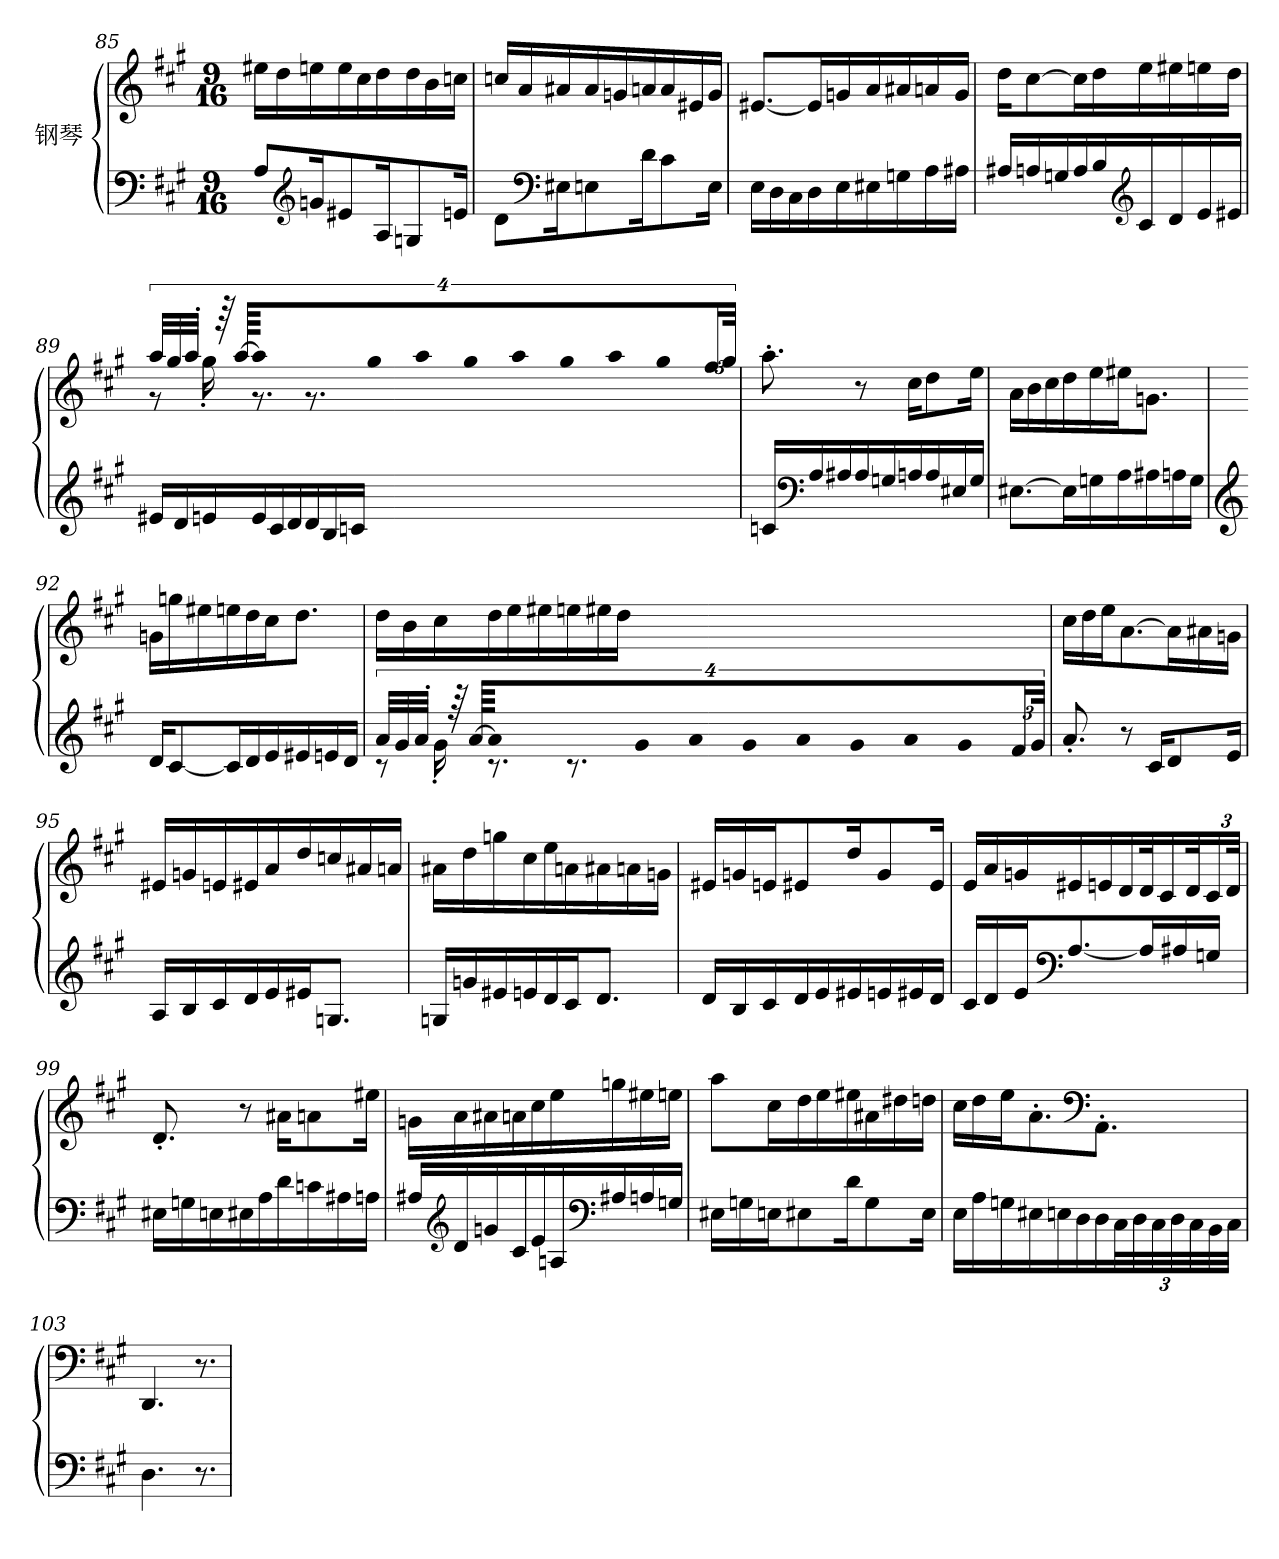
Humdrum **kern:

**kern	**kern
*part1	*part1
*staff2	*staff1
*I"钢琴	*
*clefF4	*clefG2
*k[f#c#g#]	*k[f#c#g#]
*M9/16	*M9/16
=85	=85
8A/L	16ee#X\LL
.	16dd\
*clefG2	*
16gn/K	16een\
8e#X/	16ee\
.	16cc#\
16A/K	16dd\
8Gn/	16dd\
.	16b\
16en/Jk	16ccn\JJ
=86	=86
8d\L	16ccn/LL
.	16a/
*clefF4	*
16E#X\K	16a#X/
8En\	16a#/
.	16gn/
16d\K	16an/
8c#\	16a/
.	16e#X/
16E\Jk	16g/JJ
!!LO:LB:g=z
=87	=87
16E\LL	[8.e#X/L
16D\	.
16C#\	.
16D\	16e#/L]
16E\	16gn/
16E#X\	16a/
16Gn\	16a#X/
16A\	16an/
16A#X\JJ	16g/JJ
=88	=88
16A#X/LL	16dd\KL
16An/	[8cc#\
16Gn/	.
16A/	16cc#\L]
16B/	16dd\
*clefG2	*
16c#/	16ee\
16d/	16ee#X\
16e/	16een\
16e#X/JJ	16dd\JJ
!!LO:PB:g=z
=89	=89
*	*^
16e#X/LL	64%3aa/LL	8r
.	64%3gg#/	.
16d/	.	.
.	64%3aa'/JJ	.
16en/	.	16gg#'\
.	128%3r	.
.	[128%3aa/LLL	.
16e/	32aa/]	8.r
.	32gg#/	.
16c#/	32aa/J	.
.	16gg#/	.
16d/	.	.
.	32aa/L	.
16d/	32gg#/J	8.r
.	16aa/	.
16B/	.	.
.	32gg#/K	.
*	*Xbrackettup	*
16cn/JJ	24ff#/	.
.	48gg#/JJk	.
*	*v	*v
=90	=90
16cn/LL	8.aa'\
*clefF4	*
16A/	.
16A#X/	.
16A#/	8r
16Gn/	.
16An/	16cc#\KL
16A/	8dd\
16E#X/	.
16G/JJ	16ee\Jk
=91	=91
[8.E#X\L	16a\LL
.	16b\
.	16cc#\
16E#\L]	16dd\
16Gn\	16ee\
16A\	16ee#X\J
16A#X\	8.gn\J
16An\	.
16G\JJ	.
!!LO:LB:g=z
=92	=92
*clefG2	*
16d/KL	16gn\LL
[8c#/	16ggn\
.	16ee#X\
16c#/L]	16een\
16d/	16dd\
16e/	16cc#\J
16e#X/	8.dd\J
16en/	.
16d/JJ	.
=93	=93
*^	*
64%3a/LL	8r	16dd\LL
64%3g#/	.	.
.	.	16b\
64%3a'/JJ	.	.
.	16g#'\	16cc#\
128%3r	.	.
[128%3a/LLL	.	.
32a/]	8.r	16dd\
32g#/	.	.
32a/J	.	16ee\
16g#/	.	.
.	.	16ee#X\
32a/L	.	.
32g#/J	8.r	16een\
16a/	.	.
.	.	16ee#X\
32g#/K	.	.
*Xbrackettup	*	*
24f#/	.	16dd\JJ
48g#/JJk	.	.
*v	*v	*
=94	=94
8.a'/	16cc#\LL
.	16dd\
.	16ee\J
8r	[8.a\
16c#/KL	.
8d/	16a\L]
.	16a#X\
16e/Jk	16gn\JJ
!!LO:LB:g=z
=95	=95
16A/LL	16e#X/LL
16B/	16gn/
16c#/	16en/
16d/	16e#X/
16e/	16a/
16e#X/J	16dd/
8.Gn/J	16ccn/
.	16a#X/
.	16an/JJ
=96	=96
16Gn/LL	16a#X\LL
16gn/	16dd\
16e#X/	16ggn\
16en/	16cc#\
16d/	16ee\
16c#/J	16an\
8.d/J	16a#X\
.	16an\
.	16gn\JJ
=97	=97
16d/LL	16e#X/LL
16B/	16gn/
16c#/	16en/J
16d/	8e#X/
16e/	.
16e#X/	16dd/K
16en/	8g/
16e#X/	.
16d/JJ	16e#/Jk
!!LO:LB:g=z
=98	=98
16c#/LL	16e/LL
16d/	16a/
16e/J	16gn/
*clefF4	*
*	*MM75
[8.A/	16e#X/
.	16en/
.	16d/
16A/L]	32d/K
.	16c#/
16A#X/	.
.	32d/K
16Gn/JJ	24c#/
.	48d/JJk
=99	=99
*	*MM90
16E#X\LL	8.d'/
16Gn\	.
16En\	.
16E#X\	8r
16A\	.
16d\	16a#X\KL
16cn\	8an\
16A#X\	.
16An\JJ	16ee#X\Jk
!!LO:LB:g=z
=100	=100
16A#X/LL	16gn\LL
*clefG2	*
16d/	16a\
16gn/	16a#X\
16c#/	16an\
16e/	16cc#\
16An/	16ee\
*clefF4	*
16A#X/	16ggn\
16An/	16ee#X\
16Gn/JJ	16een\JJ
=101	=101
16E#X\LL	8aa\L
16Gn\	.
*	*MM75
16En\J	16cc#\L
8E#X\	16dd\
.	16ee\
16d\K	16ee#X\
8G\	16a#X\
.	16dd#X\
*	*MM60
16E#\Jk	16ddn\JJ
!!LO:LB:g=z
=102	=102
16E\LL	16cc#\LL
16A\	16dd\
*	*MM50
16Gn\	16ee\J
16E#X\	8.a'\
16En\	.
16D\	.
*	*clefF4
24D\	8.AA'\J
48C#\L	.
48D\	.
48C#\	.
48D\	.
48C#\	.
48BB\	.
48C#\JJJ	.
=103	=103
4.D\	4.DD/
8.r	8.r
=	=
*-	*-
